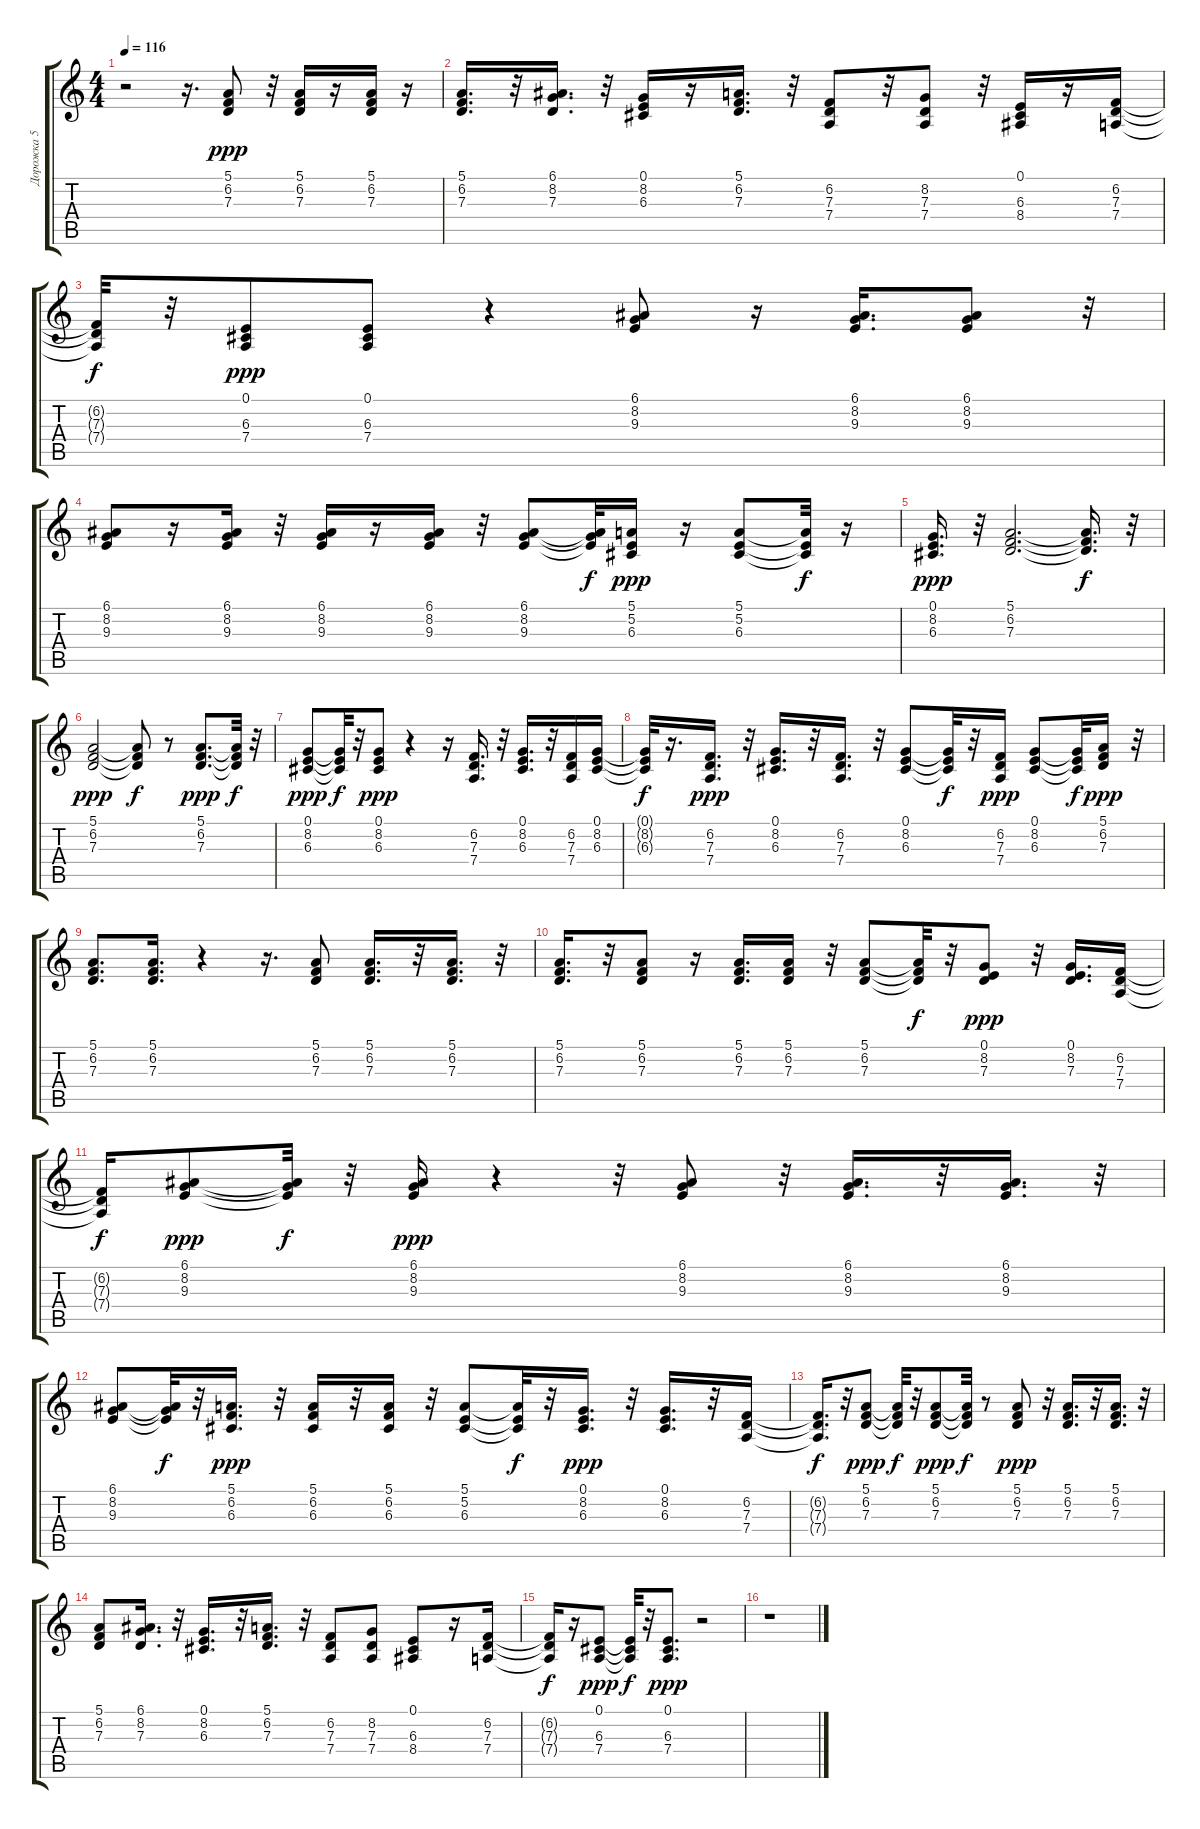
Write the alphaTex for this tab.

\track ("Дорожка 5" "Дорожка 5") {instrument choiraahs}
\staff {score tabs}
\tuning (E4 B3 G3 D3 A2 E2) {hide}
\ts (4 4)
\tempo 116
\clef g2
\ks c
r.2{dy ppp} r.16{d} (5.1 6.2 7.3).8 r.32 (5.1 6.2 7.3).16 r.16 (5.1 6.2 7.3).16 r.16 |
(5.1 6.2 7.3).16{d} r.32 (6.1 8.2 7.3).16{d} r.32 (0.1 8.2 6.3).16 r.16 (5.1 6.2 7.3).16{d} r.32 (6.2 7.3 7.4).8 r.32 (8.2 7.3 7.4).8 r.32 (0.1 6.3 8.4).16 r.16 (6.2 7.3 7.4).16 |
(6.2{t} 7.3{t} 7.4{t}).32{dy f} r.32 (0.1 6.3 7.4).8{dy ppp} (0.1 6.3 7.4).8 r.4 (6.1 8.2 9.3).8 r.16 (6.1 8.2 9.3).16{d} (6.1 8.2 9.3).8 r.32 |
(6.1 8.2 9.3).8 r.16 (6.1 8.2 9.3).16 r.32 (6.1 8.2 9.3).16 r.16 (6.1 8.2 9.3).16 r.32 (6.1 8.2 9.3).8 (6.1{t} 8.2{t} 9.3{t}).32{dy f} (5.1 5.2 6.3).16{dy ppp} r.16 (5.1 5.2 6.3).8 (5.1{t} 5.2{t} 6.3{t}).32{dy f} r.16 |
(0.1 8.2 6.3).16{d dy ppp} r.32 (5.1 6.2 7.3).2{d} (5.1{t} 6.2{t} 7.3{t}).16{d dy f} r.32 |
(5.1 6.2 7.3).2{dy ppp} (5.1{t} 6.2{t} 7.3{t}).8{dy f} r.8 (5.1 6.2 7.3).8{d dy ppp} (5.1{t} 6.2{t} 7.3{t}).32{dy f} r.32 |
(0.1 8.2 6.3).8{dy ppp} (0.1{t} 8.2{t} 6.3{t}).32{dy f} r.32 (0.1 8.2 6.3).8{dy ppp} r.4 r.16 (6.2 7.3 7.4).16{d} r.32 (0.1 8.2 6.3).16{d} r.32 (6.2 7.3 7.4).16 (0.1 8.2 6.3).16 |
(0.1{t} 8.2{t} 6.3{t}).32{dy f} r.16{d} (6.2 7.3 7.4).16{d dy ppp} r.32 (0.1 8.2 6.3).16{d} r.32 (6.2 7.3 7.4).16{d} r.32 (0.1 8.2 6.3).8 (0.1{t} 8.2{t} 6.3{t}).32{dy f} r.32 (6.2 7.3 7.4).16{dy ppp} (0.1 8.2 6.3).8 (0.1{t} 8.2{t} 6.3{t}).32{dy f} (5.1 6.2 7.3).16{dy ppp} r.32 |
(5.1 6.2 7.3).8{d} (5.1 6.2 7.3).16{d} r.4 r.16{d} (5.1 6.2 7.3).8 (5.1 6.2 7.3).16{d} r.32 (5.1 6.2 7.3).16{d} r.32 |
(5.1 6.2 7.3).16{d} r.32 (5.1 6.2 7.3).8 r.16 (5.1 6.2 7.3).16{d} (5.1 6.2 7.3).16 r.32 (5.1 6.2 7.3).8 (5.1{t} 6.2{t} 7.3{t}).32{dy f} r.32 (0.1 8.2 7.3).8{dy ppp} r.32 (0.1 8.2 7.3).16{d} (6.2 7.3 7.4).16 |
(6.2{t} 7.3{t} 7.4{t}).16{dy f} (6.1 8.2 9.3).8{dy ppp} (6.1{t} 8.2{t} 9.3{t}).32{dy f} r.32 (6.1 8.2 9.3).16{dy ppp} r.4 r.32 (6.1 8.2 9.3).8 r.32 (6.1 8.2 9.3).16{d} r.32 (6.1 8.2 9.3).16{d} r.32 |
(6.1 8.2 9.3).8 (6.1{t} 8.2{t} 9.3{t}).32{dy f} r.32 (5.1 6.2 6.3).16{d dy ppp} r.32 (5.1 6.2 6.3).16 r.32 (5.1 6.2 6.3).16 r.32 (5.1 5.2 6.3).8 (5.1{t} 5.2{t} 6.3{t}).32{dy f} r.32 (0.1 8.2 6.3).16{d dy ppp} r.32 (0.1 8.2 6.3).16{d} r.32 (6.2 7.3 7.4).16 |
(6.2{t} 7.3{t} 7.4{t}).16{d dy f} r.32 (5.1 6.2 7.3).8{dy ppp} (5.1{t} 6.2{t} 7.3{t}).32{dy f} r.32 (5.1 6.2 7.3).8{dy ppp} (5.1{t} 6.2{t} 7.3{t}).32{dy f} r.8 (5.1 6.2 7.3).8{dy ppp} r.32 (5.1 6.2 7.3).16{d} r.32 (5.1 6.2 7.3).16{d} r.32 |
(5.1 6.2 7.3).8 (6.1 8.2 7.3).16{d} r.32 (0.1 8.2 6.3).16{d} r.32 (5.1 6.2 7.3).16{d} r.32 (6.2 7.3 7.4).8 (8.2 7.3 7.4).8 (0.1 6.3 8.4).8 r.16 (6.2 7.3 7.4).16 |
(6.2{t} 7.3{t} 7.4{t}).16{dy f} r.16 (0.1 6.3 7.4).8{dy ppp} (0.1{t} 6.3{t} 7.4{t}).32{dy f} r.32 (0.1 6.3 7.4).8{d dy ppp} r.2 |
r.1
